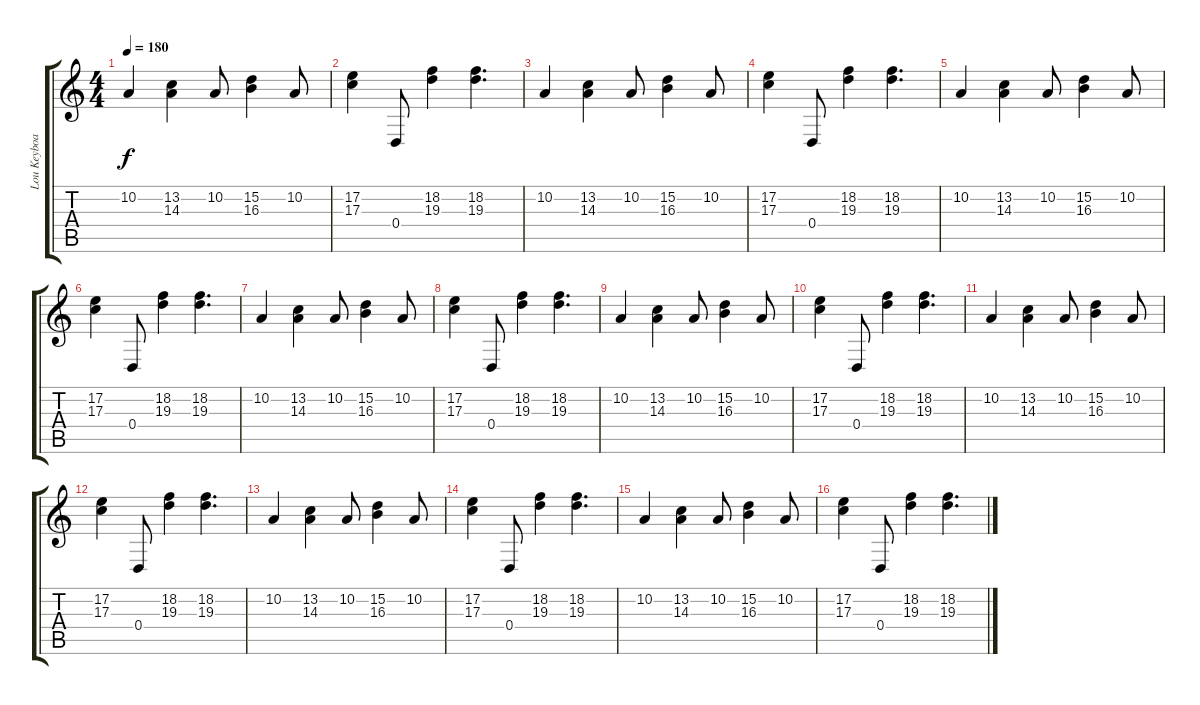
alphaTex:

\track ("Lou Keyboard" "Lou Keyboa") {instrument rockorgan bank 1}
\staff {score tabs}
\tuning (E4 B3 G3 D3 A2 E2) {hide}
\ts (4 4)
\tempo 180
\clef g2
\ks c
10.2.4{dy f volume 8 instrument rockorgan} (13.2 14.3).4 10.2.8 (15.2 16.3).4 10.2.8 |
(17.2 17.3).4 0.4.8 (18.2 19.3).4 (18.2 19.3).4{d} |
10.2.4{volume 8 instrument rockorgan} (13.2 14.3).4 10.2.8 (15.2 16.3).4 10.2.8 |
(17.2 17.3).4 0.4.8 (18.2 19.3).4 (18.2 19.3).4{d} |
10.2.4{volume 8 instrument rockorgan} (13.2 14.3).4 10.2.8 (15.2 16.3).4 10.2.8 |
(17.2 17.3).4 0.4.8 (18.2 19.3).4 (18.2 19.3).4{d} |
10.2.4{volume 8 instrument rockorgan} (13.2 14.3).4 10.2.8 (15.2 16.3).4 10.2.8 |
(17.2 17.3).4 0.4.8 (18.2 19.3).4 (18.2 19.3).4{d} |
10.2.4{volume 8 instrument rockorgan} (13.2 14.3).4 10.2.8 (15.2 16.3).4 10.2.8 |
(17.2 17.3).4 0.4.8 (18.2 19.3).4 (18.2 19.3).4{d} |
10.2.4{volume 8 instrument rockorgan} (13.2 14.3).4 10.2.8 (15.2 16.3).4 10.2.8 |
(17.2 17.3).4 0.4.8 (18.2 19.3).4 (18.2 19.3).4{d} |
10.2.4{volume 8 instrument rockorgan} (13.2 14.3).4 10.2.8 (15.2 16.3).4 10.2.8 |
(17.2 17.3).4 0.4.8 (18.2 19.3).4 (18.2 19.3).4{d} |
10.2.4{volume 8 instrument rockorgan} (13.2 14.3).4 10.2.8 (15.2 16.3).4 10.2.8 |
(17.2 17.3).4 0.4.8 (18.2 19.3).4 (18.2 19.3).4{d}
